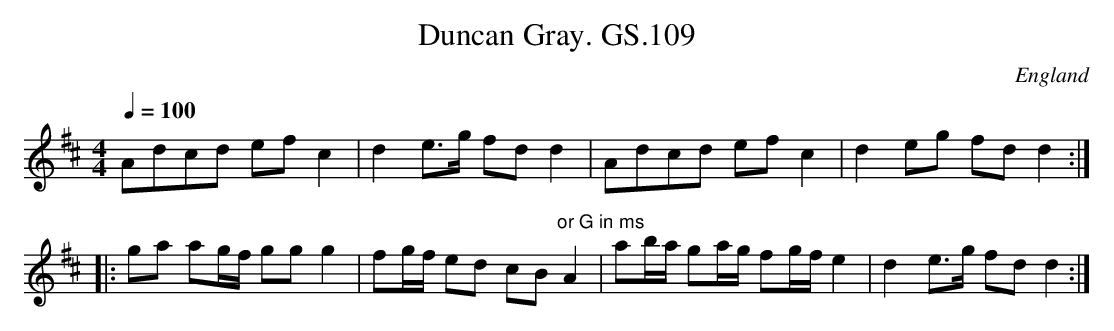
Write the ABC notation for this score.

X:1
T:Duncan Gray. GS.109
M:4/4
L:1/8
Q:1/4=100
O:England
K:D major
Adcd ef c2 | d2 e>g fd d2 | Adcd ef c2 | d2 eg fd d2 :|!
|:ga ag/f/ gg g2 | fg/f/ ed cB"^or G in ms" A2 |\
ab/a/ ga/g/ fg/f/ e2 | d2e>g fd d2:|
